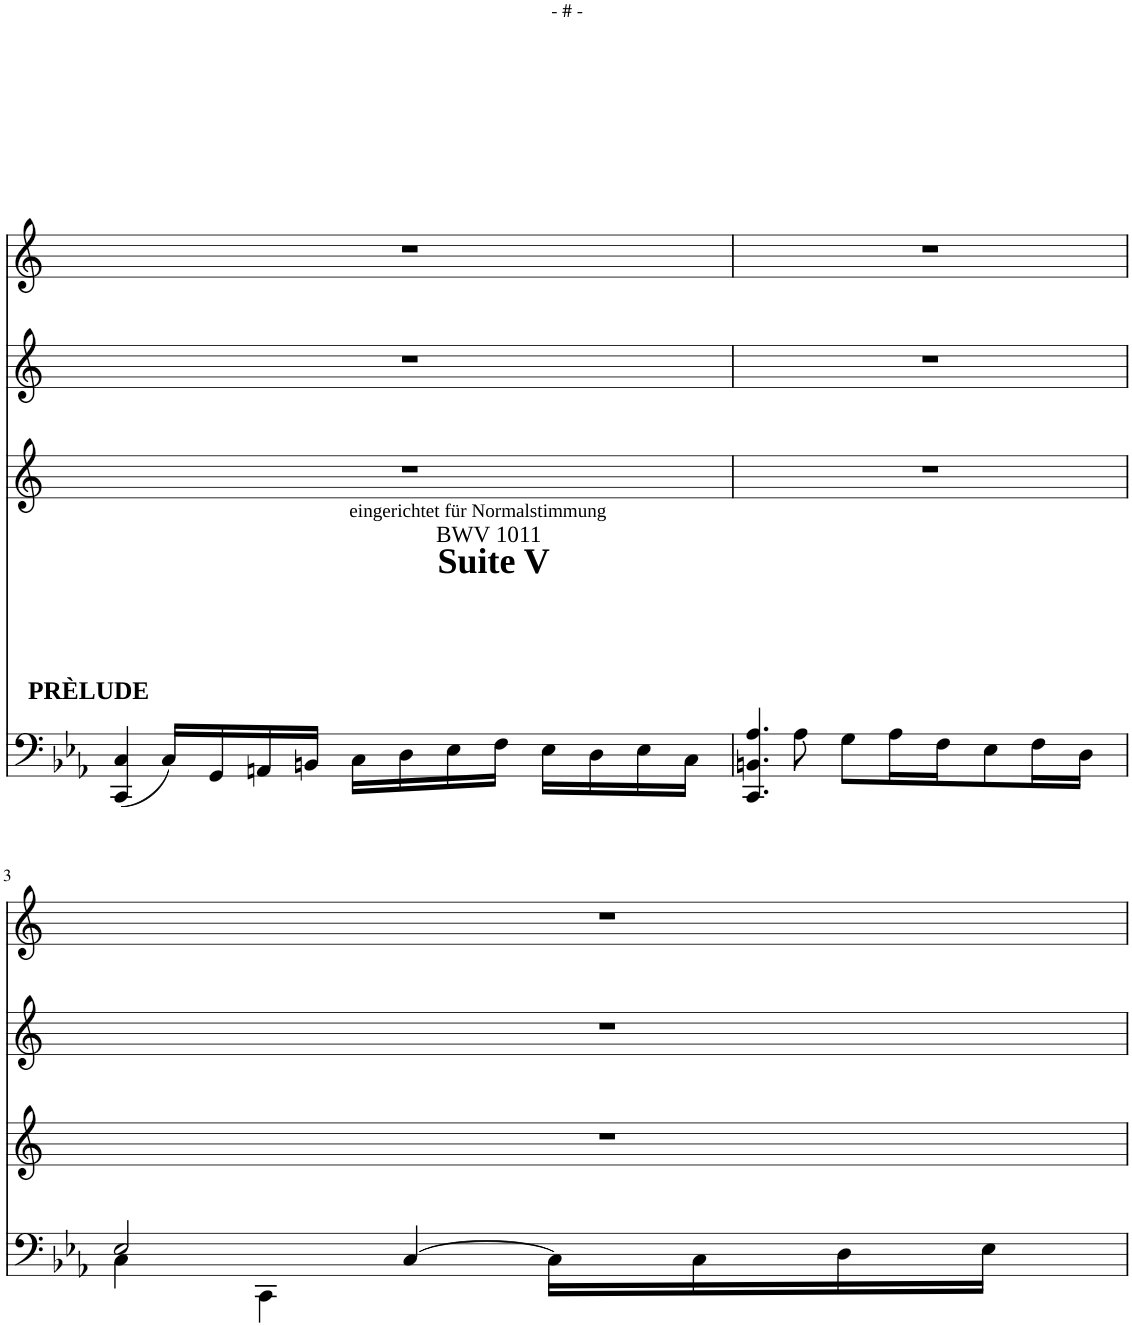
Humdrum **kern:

**kern	**kern	**kern	**kern
*part4	*part3	*part2	*part1
*staff4	*staff3	*staff2	*staff1
*I"Violoncello	*I"unbenannt	*I"Violoncello	*I"Violoncello
*I'Vc	*	*I'Vc	*I'Vc
*clefF4	*clefG2	*clefG2	*clefG2
*k[b-e-a-]	*k[]	*k[]	*k[]
=1	=1	=1	=1
!LO:TX:a:B:t=Suite V	!	!	!
!LO:TX:a:t=BWV 1011	!	!	!
!LO:TX:a:t=eingerichtet für Normalstimmung	!	!	!
!LO:TX:a:B:t=PRÈLUDE	!	!	!
(4CC/ 4C/	1r	1r	1r
16C/LL)	.	.	.
16GG/	.	.	.
16AAn/	.	.	.
16BBn/JJ	.	.	.
16C\LL	.	.	.
16D\	.	.	.
16E-\	.	.	.
16F\JJ	.	.	.
16E-\LL	.	.	.
16D\	.	.	.
16E-\	.	.	.
16C\JJ	.	.	.
=2	=2	=2	=2
*^	*	*	*
4.CC/ 4.BBn/ 4.A-/	4.ryy	1r	1r	1r
8ryy	8A-\	.	.	.
4ryy	8G\L	.	.	.
.	16A-\L	.	.	.
.	16F\J	.	.	.
8ryy	8E-\	.	.	.
16ryy	16F\L	.	.	.
16ryy	16D\JJ	.	.	.
!!LO:LB:g=z
=3	=3	=3	=3	=3
2E-/	4C\	1r	1r	1r
.	4CC\	.	.	.
[4C/	2ryy	.	.	.
16C\LL]	.	.	.	.
16C\	.	.	.	.
16D\	.	.	.	.
16E-\JJ	.	.	.	.
*v	*v	*	*	*
=	=	=	=
*-	*-	*-	*-
